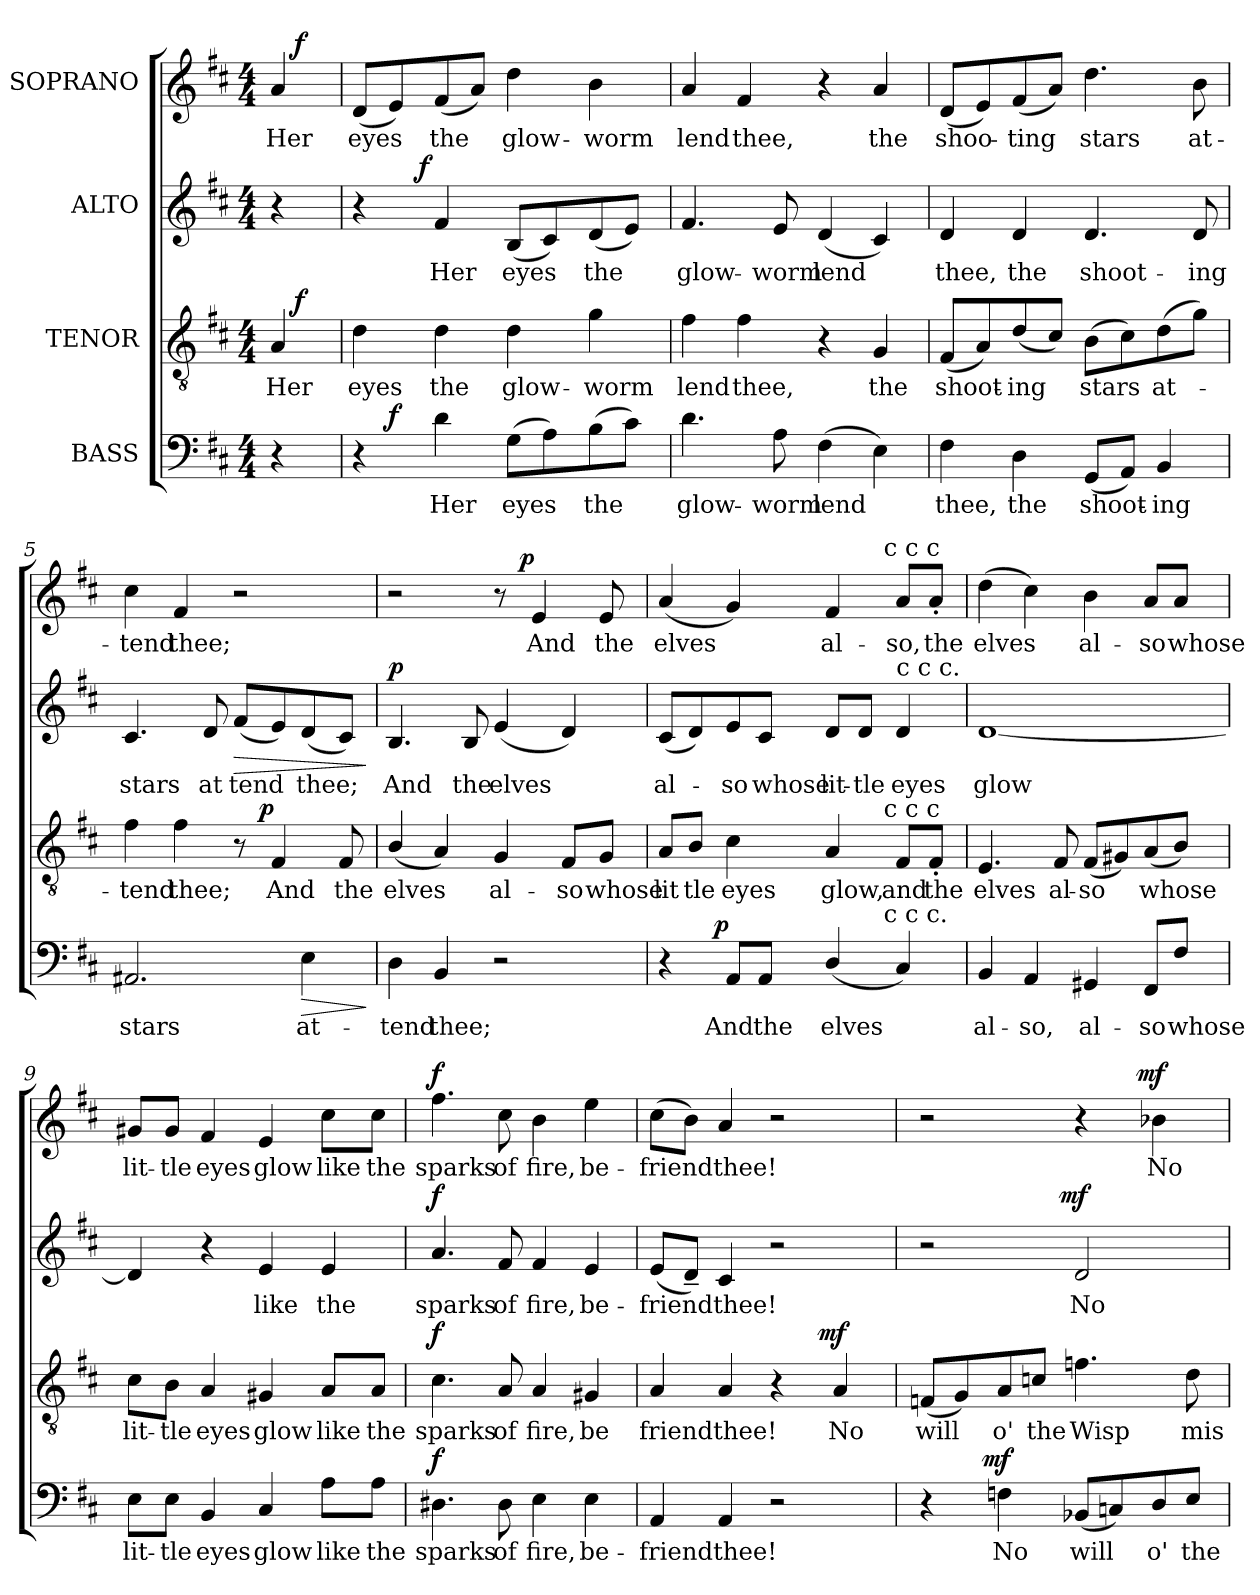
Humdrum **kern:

**kern	**text	**dynam	**kern	**text	**dynam	**kern	**text	**dynam	**kern	**text	**dynam
*part4	*part4	*part4	*part3	*part3	*part3	*part2	*part2	*part2	*part1	*part1	*part1
*staff4	*staff4	*staff4	*staff3	*staff3	*staff3	*staff2	*staff2	*staff2	*staff1	*staff1	*staff1
*I"BASS	*	*	*I"TENOR	*	*	*I"ALTO	*	*	*I"SOPRANO	*	*
*clefF4	*	*	*clefGv2	*	*	*clefG2	*	*	*clefG2	*	*
*k[f#c#]	*	*	*k[f#c#]	*	*	*k[f#c#]	*	*	*k[f#c#]	*	*
*D:	*	*	*D:	*	*	*D:	*	*	*D:	*	*
*M4/4	*	*	*M4/4	*	*	*M4/4	*	*	*M4/4	*	*
=1	=1	=1	=1	=1	=1	=1	=1	=1	=1	=1	=1
!	!	!	!	!	!	!	!	!	!LO:TX:a:B:t=Allegretto	!	!
!	!	!	!	!LO:LY:b	!	!	!	!	!	!LO:LY:b	!
*	*	*	*^	*	*	*	*	*	*^	*	*
4r	.	.	4A/	16ryy	Her	.	4r	.	.	4a/	16ryy	Her	.
!	!	!	!	!	!	!LO:DY:a	!	!	!	!	!	!	!LO:DY:a
.	.	.	.	8.ryy	.	f	.	.	.	.	8.ryy	.	f
=2	=2	=2	=2	=2	=2	=2	=2	=2	=2	=2	=2	=2	=2
!	!	!	!	!	!LO:LY:b	!	!	!	!	!	!	!LO:LY:b	!
*^	*	*	*v	*v	*	*	*^	*	*	*v	*v	*	*
4r	8ryy	.	.	4d\	eyes	.	4r	8..ryy	.	.	(<8d/L	eyes	.
!	!	!	!LO:DY:a	!	!	!	!	!	!	!	!	!	!
.	2..ryy	.	f	.	.	.	.	.	.	.	8e/)	.	.
!	!	!	!	!	!	!	!	!	!	!LO:DY:a	!	!	!
.	.	.	.	.	.	.	.	2ryy	.	f	.	.	.
!	!	!LO:LY:b	!	!	!LO:LY:b	!	!	!	!LO:LY:b	!	!	!LO:LY:b	!
4d\	.	Her	.	4d\	the	.	4f#/	.	Her	.	(<8f#/	the	.
.	.	.	.	.	.	.	.	.	.	.	8a/J)	.	.
!	!	!LO:LY:b	!	!	!LO:LY:b	!	!	!	!LO:LY:b	!	!	!LO:LY:b	!
(>8G\L	.	eyes	.	4d\	glow-	.	(<8B/L	.	eyes	.	4dd\	glow-	.
8A\)	.	.	.	.	.	.	8c#/)	.	.	.	.	.	.
.	.	.	.	.	.	.	.	4ryy	.	.	.	.	.
!	!	!LO:LY:b	!	!	!LO:LY:b	!	!	!	!LO:LY:b	!	!	!LO:LY:b	!
(>8B\	.	the	.	4g\	-worm	.	(<8d/	.	the	.	4b\	-worm	.
8c#\J)	.	.	.	.	.	.	8e/J)	.	.	.	.	.	.
.	.	.	.	.	.	.	.	32ryy	.	.	.	.	.
=3	=3	=3	=3	=3	=3	=3	=3	=3	=3	=3	=3	=3	=3
!	!	!LO:LY:b	!	!	!LO:LY:b	!	!	!	!LO:LY:b	!	!	!LO:LY:b	!
*v	*v	*	*	*	*	*	*v	*v	*	*	*	*	*
4.d\	glow-	.	4f#\	lend	.	4.f#/	glow-	.	4a/	lend	.
!	!	!	!	!LO:LY:b	!	!	!	!	!	!LO:LY:b	!
.	.	.	4f#\	thee,	.	.	.	.	4f#/	thee,	.
!	!LO:LY:b	!	!	!	!	!	!LO:LY:b	!	!	!	!
8A\	-worm	.	.	.	.	8e/	-worm	.	.	.	.
!	!LO:LY:b	!	!	!	!	!	!LO:LY:b	!	!	!	!
(>4F#\	lend	.	4r	.	.	(<4d/	lend	.	4r	.	.
!	!	!	!	!LO:LY:b	!	!	!	!	!	!LO:LY:b	!
4E\)	.	.	4G/	the	.	4c#/)	.	.	4a/	the	.
=4	=4	=4	=4	=4	=4	=4	=4	=4	=4	=4	=4
!	!LO:LY:b	!	!	!LO:LY:b	!	!	!LO:LY:b	!	!	!LO:LY:b	!
4F#\	thee,	.	(<8F#/L	shoot-	.	4d/	thee,	.	(<8d/L	shoo-	.
.	.	.	8A/)	.	.	.	.	.	8e/)	.	.
!	!LO:LY:b	!	!	!LO:LY:b	!	!	!LO:LY:b	!	!	!LO:LY:b	!
4D\	the	.	(<8d/	-ing	.	4d/	the	.	(<8f#/	-ting	.
.	.	.	8c#/J)	.	.	.	.	.	8a/J)	.	.
!	!LO:LY:b	!	!	!LO:LY:b	!	!	!LO:LY:b	!	!	!LO:LY:b	!
(<8GG/L	shoot-	.	(>8B\L	stars	.	4.d/	shoot-	.	4.dd\	stars	.
8AA/J)	.	.	8c#\)	.	.	.	.	.	.	.	.
!	!LO:LY:b	!	!	!LO:LY:b	!	!	!	!	!	!	!
4BB/	-ing	.	(>8d\	at-	.	.	.	.	.	.	.
!	!	!	!	!	!	!	!LO:LY:b	!	!	!LO:LY:b	!
.	.	.	8g\J)	.	.	8d/	-ing	.	8b\	at-	.
!!LO:LB:g=z
=5	=5	=5	=5	=5	=5	=5	=5	=5	=5	=5	=5
!	!LO:LY:b	!	!	!LO:LY:b	!	!	!LO:LY:b	!	!	!LO:LY:b	!
*	*	*	*^	*	*	*	*	*	*	*	*
2.AA#X/	stars	.	4f#\	2ryy	-tend	.	4.c#/	stars	.	4cc#\	-tend	.
!	!	!	!	!	!LO:LY:b	!	!	!	!	!	!LO:LY:b	!
.	.	.	4f#\	.	thee;	.	.	.	.	4f#/	thee;	.
!	!	!	!	!	!	!	!	!LO:LY:b	!	!	!	!
.	.	.	.	.	.	.	8d/	at	.	.	.	.
!	!	!	!	!	!	!	!	!LO:LY:b	!LO:HP:b	!	!	!
.	.	.	8r	16.ryy	.	.	(<8f#/L	tend	>	2r	.	.
!	!	!	!	!	!	!LO:DY:a	!	!	!	!	!	!
.	.	.	.	4ryy	.	p	.	.	.	.	.	.
!	!	!	!	!	!LO:LY:b	!	!	!	!	!	!	!
.	.	.	4F#/	.	And	.	8e/)	.	.	.	.	.
!	!LO:LY:b	!LO:HP:b	!	!	!	!	!	!LO:LY:b	!	!	!	!
4E\	at-	>	.	.	.	.	(<8d/	thee;	.	.	.	.
.	.	.	.	8ryy	.	.	.	.	.	.	.	.
!	!	!	!	!	!LO:LY:b	!	!	!	!	!	!	!
.	.	.	8F#/	.	the	.	8c#/J)	.	.	.	.	.
.	.	.	.	32ryy	.	.	.	.	.	.	.	.
.	.	]	.	.	.	.	.	.	]	.	.	.
=6	=6	=6	=6	=6	=6	=6	=6	=6	=6	=6	=6	=6
!	!LO:LY:b	!	!	!	!LO:LY:b	!	!	!LO:LY:b	!LO:DY:a	!	!	!
*	*	*	*v	*v	*	*	*	*	*	*^	*	*
4D\	-tend	.	(<4B/	elves	.	4.B/	And	p	2r	2ryy	.	.
!	!LO:LY:b	!	!	!	!	!	!	!	!	!	!	!
4BB/	thee;	.	4A/)	.	.	.	.	.	.	.	.	.
!	!	!	!	!	!	!	!LO:LY:b	!	!	!	!	!
.	.	.	.	.	.	8B/	the	.	.	.	.	.
!	!	!	!	!LO:LY:b	!	!	!LO:LY:b	!	!	!	!	!
2r	.	.	4G/	al-	.	(<4e/	elves	.	8r	16.ryy	.	.
!	!	!	!	!	!	!	!	!	!	!	!	!LO:DY:a
.	.	.	.	.	.	.	.	.	.	4ryy	.	p
!	!	!	!	!	!	!	!	!	!	!	!LO:LY:b	!
.	.	.	.	.	.	.	.	.	4e/	.	And	.
!	!	!	!	!LO:LY:b	!	!	!	!	!	!	!	!
.	.	.	8F#/L	-so	.	4d/)	.	.	.	.	.	.
.	.	.	.	.	.	.	.	.	.	8ryy	.	.
!	!	!	!	!LO:LY:b	!	!	!	!	!	!	!LO:LY:b	!
.	.	.	8G/J	whose	.	.	.	.	8e/	.	the	.
.	.	.	.	.	.	.	.	.	.	32ryy	.	.
=7	=7	=7	=7	=7	=7	=7	=7	=7	=7	=7	=7	=7
!	!	!	!	!LO:LY:b	!	!	!LO:LY:b	!	!	!	!LO:LY:b	!
*^	*	*	*^	*	*	*	*	*	*	*	*	*
4r	8..ryy	.	.	8A/L	2ryy	lit	.	(<8c#/L	al-	.	(<4a/	2ryy	elves	.
!	!	!	!	!	!	!LO:LY:b	!	!	!	!	!	!	!	!
.	.	.	.	8B/J	.	tle	.	8d/)	.	.	.	.	.	.
!	!	!	!LO:DY:a	!	!	!	!	!	!	!	!	!	!	!
.	2ryy	.	p	.	.	.	.	.	.	.	.	.	.	.
!	!	!LO:LY:b	!	!	!	!LO:LY:b	!	!	!LO:LY:b	!	!	!	!	!
8AA/L	.	And	.	4c#\	.	eyes	.	8e/	-so	.	4g/)	.	.	.
!	!	!LO:LY:b	!	!	!	!	!	!	!LO:LY:b	!	!	!	!	!
8AA/J	.	the	.	.	.	.	.	8c#/J	whose	.	.	.	.	.
!	!	!LO:LY:b	!	!	!	!LO:LY:b	!	!	!LO:LY:b	!	!	!	!LO:LY:b	!
(<4D/	.	elves	.	4A/	8..ryy	glow,	.	8d/L	lit-	.	4f#/	8..ryy	al-	.
!	!	!	!	!	!	!	!	!	!LO:LY:b:rj	!	!	!	!	!
.	.	.	.	.	.	.	.	8d/J	-tle	.	.	.	.	.
!	!	!	!	!	!	!	!	!	!	!	!	!LO:TX:a:t=c c c	!	!
!	!	!	!	!	!LO:TX:a:t=c c c	!	!	!	!	!	!	!	!	!
!	!LO:TX:a:t=c c c.	!	!	!	!	!	!	!	!	!	!	!	!	!
.	4ryy	.	.	.	4ryy	.	.	.	.	.	.	4ryy	.	.
!	!	!	!	!	!	!	!	!LO:TX:a:t=c c c.	!	!	!	!	!	!
!	!	!	!	!	!	!LO:LY:b	!	!	!LO:LY:b	!	!	!	!LO:LY:b	!
4C#/)	.	.	.	8F#/L	.	and	.	4d/	eyes	.	8a/L	.	-so,	.
!	!	!	!	!	!	!LO:LY:b	!	!	!	!	!	!	!LO:LY:b	!
.	.	.	.	8F#'</J	.	the	.	.	.	.	8a'</J	.	the	.
.	32ryy	.	.	.	32ryy	.	.	.	.	.	.	32ryy	.	.
=8	=8	=8	=8	=8	=8	=8	=8	=8	=8	=8	=8	=8	=8	=8
!	!	!LO:LY:b	!	!	!	!LO:LY:b	!	!	!LO:LY:b	!	!	!	!LO:LY:b	!
*v	*v	*	*	*	*	*	*	*	*	*	*v	*v	*	*
*	*	*	*v	*v	*	*	*	*	*	*	*	*
4BB/	al-	.	4.E/	elves	.	[<1d	glow	.	(>4dd\	elves	.
!	!LO:LY:b	!	!	!	!	!	!	!	!	!	!
4AA/	-so,	.	.	.	.	.	.	.	4cc#\)	.	.
!	!	!	!	!LO:LY:b	!	!	!	!	!	!	!
.	.	.	8F#/	al-	.	.	.	.	.	.	.
!	!LO:LY:b	!	!	!LO:LY:b	!	!	!	!	!	!LO:LY:b	!
4GG#X/	al-	.	(<8F#/L	-so	.	.	.	.	4b\	al-	.
.	.	.	8G#X/)	.	.	.	.	.	.	.	.
!	!LO:LY:b	!	!	!LO:LY:b	!	!	!	!	!	!LO:LY:b	!
8FF#/L	-so	.	(<8A/	whose	.	.	.	.	8a/L	-so	.
!	!LO:LY:b	!	!	!	!	!	!	!	!	!LO:LY:b	!
8F#/J	whose	.	8B/J)	.	.	.	.	.	8a/J	whose	.
!!LO:LB:g=z
=9	=9	=9	=9	=9	=9	=9	=9	=9	=9	=9	=9
!	!LO:LY:b	!	!	!LO:LY:b	!	!	!	!	!	!LO:LY:b	!
8E\L	lit-	.	8c#\L	lit-	.	4d/]	.	.	8g#X/L	lit-	.
!	!LO:LY:b:rj	!	!	!LO:LY:b:rj	!	!	!	!	!	!LO:LY:b:rj	!
8E\J	-tle	.	8B\J	-tle	.	.	.	.	8g#/J	-tle	.
!	!LO:LY:b	!	!	!LO:LY:b	!	!	!	!	!	!LO:LY:b	!
4BB/	eyes	.	4A/	eyes	.	4r	.	.	4f#/	eyes	.
!	!LO:LY:b	!	!	!LO:LY:b	!	!	!LO:LY:b	!	!	!LO:LY:b	!
4C#/	glow	.	4G#X/	glow	.	4e/	like	.	4e/	glow	.
!	!LO:LY:b	!	!	!LO:LY:b	!	!	!LO:LY:b	!	!	!LO:LY:b	!
8A\L	like	.	8A/L	like	.	4e/	the	.	8cc#\L	like	.
!	!LO:LY:b	!	!	!LO:LY:b	!	!	!	!	!	!LO:LY:b	!
8A\J	the	.	8A/J	the	.	.	.	.	8cc#\J	the	.
=10	=10	=10	=10	=10	=10	=10	=10	=10	=10	=10	=10
!	!LO:LY:b	!LO:DY:a	!	!LO:LY:b	!LO:DY:a	!	!LO:LY:b	!LO:DY:a	!	!LO:LY:b	!LO:DY:a
4.D#X\	sparks	f	4.c#\	sparks	f	4.a/	sparks	f	4.ff#\	sparks	f
!	!LO:LY:b	!	!	!LO:LY:b	!	!	!LO:LY:b	!	!	!LO:LY:b	!
8D#\	of	.	8A/	of	.	8f#/	of	.	8cc#\	of	.
!	!LO:LY:b	!	!	!LO:LY:b	!	!	!LO:LY:b	!	!	!LO:LY:b	!
4E\	fire,	.	4A/	fire,	.	4f#/	fire,	.	4b\	fire,	.
!	!LO:LY:b	!	!	!LO:LY:b	!	!	!LO:LY:b	!	!	!LO:LY:b	!
4E\	be-	.	4G#X/	be	.	4e/	be-	.	4ee\	be-	.
=11	=11	=11	=11	=11	=11	=11	=11	=11	=11	=11	=11
!	!LO:LY:b	!	!	!LO:LY:b	!	!	!LO:LY:b	!	!	!LO:LY:b	!
*	*	*	*^	*	*	*	*	*	*	*	*
4AA/	-friend	.	4A/	2ryy	friend	.	(<8e/L	-friend	.	(>8cc#\L	-friend	.
.	.	.	.	.	.	.	8d~</J)	.	.	8b\J)	.	.
!	!LO:LY:b	!	!	!	!LO:LY:b	!	!	!LO:LY:b	!	!	!LO:LY:b	!
4AA/	thee!	.	4A/	.	thee!	.	4c#/	thee!	.	4a/	thee!	.
2r	.	.	4r	8..ryy	.	.	2r	.	.	2r	.	.
!	!	!	!	!	!	!LO:DY:a	!	!	!	!	!	!
.	.	.	.	4ryy	.	mf	.	.	.	.	.	.
!	!	!	!	!	!LO:LY:b	!	!	!	!	!	!	!
.	.	.	4A/	.	No	.	.	.	.	.	.	.
.	.	.	.	32ryy	.	.	.	.	.	.	.	.
=12	=12	=12	=12	=12	=12	=12	=12	=12	=12	=12	=12	=12
!	!	!	!	!	!LO:LY:b	!	!	!	!	!	!	!
*^	*	*	*v	*v	*	*	*^	*	*	*^	*	*
4r	8..ryy	.	.	(<8Fn/L	will	.	2r	4...ryy	.	.	2r	2ryy	.	.
.	.	.	.	8G/)	.	.	.	.	.	.	.	.	.	.
!	!	!	!LO:DY:a	!	!	!	!	!	!	!	!	!	!	!
.	2ryy	.	mf	.	.	.	.	.	.	.	.	.	.	.
!	!	!LO:LY:b	!	!	!LO:LY:b	!	!	!	!	!	!	!	!	!
4Fn\	.	No	.	8A/	o'	.	.	.	.	.	.	.	.	.
!	!	!	!	!	!LO:LY:b	!	!	!	!	!	!	!	!	!
.	.	.	.	8cn/J	the	.	.	.	.	.	.	.	.	.
!	!	!	!	!	!	!	!	!	!	!LO:DY:a	!	!	!	!
.	.	.	.	.	.	.	.	2ryy	.	mf	.	.	.	.
!	!	!LO:LY:b	!	!	!LO:LY:b	!	!	!	!LO:LY:b	!	!	!	!	!
(<8BB-X/L	.	will	.	4.fn\	Wisp	.	2d/	.	No	.	4r	8..ryy	.	.
8Cn/)	.	.	.	.	.	.	.	.	.	.	.	.	.	.
!	!	!	!	!	!	!	!	!	!	!	!	!	!	!LO:DY:a
.	4ryy	.	.	.	.	.	.	.	.	.	.	4ryy	.	mf
!	!	!LO:LY:b	!	!	!	!	!	!	!	!	!	!	!LO:LY:b	!
8D/	.	o'	.	.	.	.	.	.	.	.	4b-X\	.	No	.
!	!	!LO:LY:b	!	!	!LO:LY:b	!	!	!	!	!	!	!	!	!
8E/J	.	the	.	8d\	mis	.	.	.	.	.	.	.	.	.
.	32ryy	.	.	.	.	.	.	32ryy	.	.	.	32ryy	.	.
*	*	*	*	*	*	*	*v	*v	*	*	*	*	*	*
*v	*v	*	*	*	*	*	*	*	*	*v	*v	*	*
=	=	=	=	=	=	=	=	=	=	=	=
*-	*-	*-	*-	*-	*-	*-	*-	*-	*-	*-	*-
